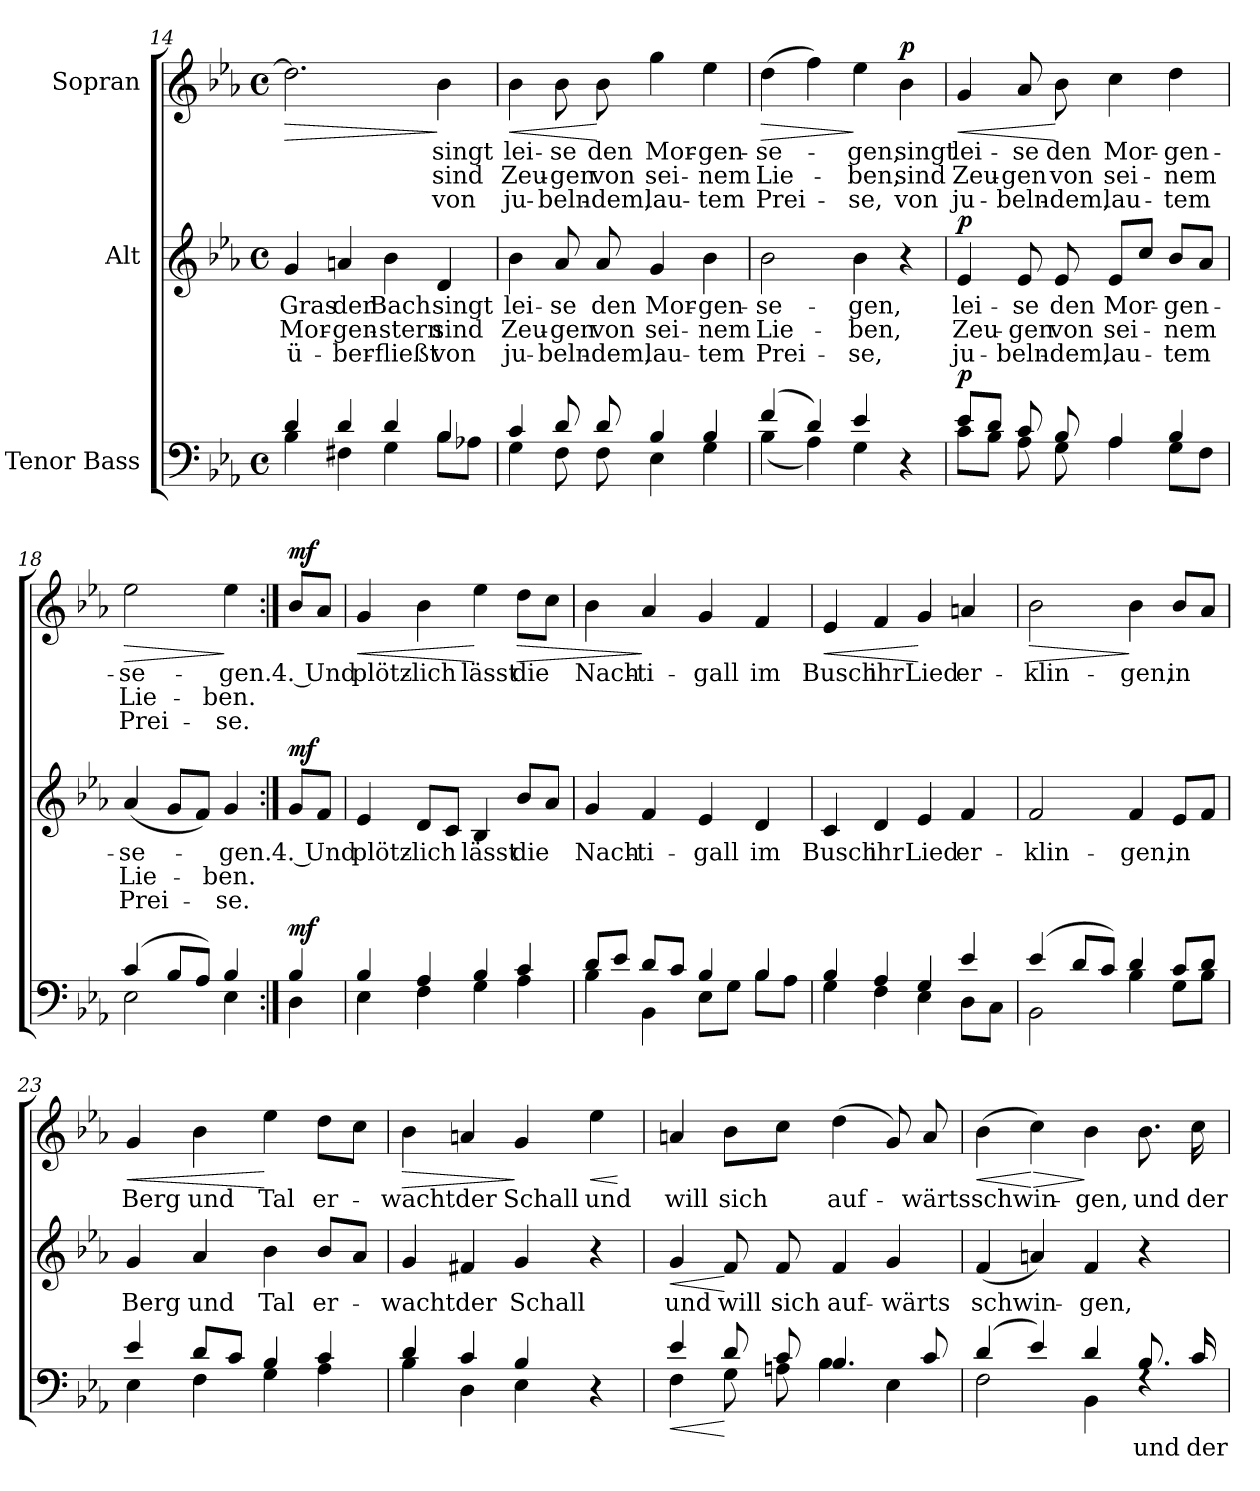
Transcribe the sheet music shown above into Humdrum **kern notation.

**kern	**text	**dynam	**kern	**text	**text	**text	**dynam	**kern	**text	**text	**text	**dynam
*part3	*part3	*part3	*part2	*part2	*part2	*part2	*part2	*part1	*part1	*part1	*part1	*part1
*staff3	*staff3	*staff3	*staff2	*staff2	*staff2	*staff2	*staff2	*staff1	*staff1	*staff1	*staff1	*staff1
*I"Tenor Bass	*	*	*I"Alt	*	*	*	*	*I"Sopran	*	*	*	*
*clefF4	*	*	*clefG2	*	*	*	*	*clefG2	*	*	*	*
*k[b-e-a-]	*	*	*k[b-e-a-]	*	*	*	*	*k[b-e-a-]	*	*	*	*
*M4/4	*	*	*M4/4	*	*	*	*	*M4/4	*	*	*	*
*met(c)	*	*	*met(c)	*	*	*	*	*met(c)	*	*	*	*
=14	=14	=14	=14	=14	=14	=14	=14	=14	=14	=14	=14	=14
*^	*	*	*	*	*	*	*	*	*	*	*	*
!	!	!	!	!	!LO:LY:b	!LO:LY:b	!LO:LY:b	!	!	!	!	!	!LO:HP:b
4d/	4B-\	.	.	4g/	Gras	Mor-	ü-	.	2.dd\]	.	.	.	>
!	!	!	!	!	!LO:LY:b	!LO:LY:b	!LO:LY:b	!	!	!	!	!	!
4d/	4F#X\	.	.	4an/	der	-gen-	-ber-	.	.	.	.	.	.
!	!	!	!	!	!LO:LY:b	!LO:LY:b	!LO:LY:b	!	!	!	!	!	!
4d/	4G\	.	.	4b-\	Bach	-stern	-fließt	.	.	.	.	.	.
!	!	!	!	!	!LO:LY:b	!LO:LY:b	!LO:LY:b	!	!	!LO:LY:b	!LO:LY:b	!LO:LY:b	!
4B-/	8B-\L	.	.	4d/	singt	sind	von	.	4b-\	singt	sind	von	]
.	8A-X\J	.	.	.	.	.	.	.	.	.	.	.	.
!!LO:LB:g=z
=15	=15	=15	=15	=15	=15	=15	=15	=15	=15	=15	=15	=15	=15
!	!	!	!	!	!LO:LY:b	!LO:LY:b	!LO:LY:b	!	!	!LO:LY:b	!LO:LY:b	!LO:LY:b	!LO:HP:b
4c/	4G\	.	.	4b-\	lei-	Zeu-	ju-	.	4b-\	lei-	Zeu-	ju-	<
!	!	!	!	!	!LO:LY:b	!LO:LY:b	!LO:LY:b	!	!	!LO:LY:b	!LO:LY:b	!LO:LY:b	!
8d/	8F\	.	.	8a-/	-se	-gen	-beln-	.	8b-\	-se	-gen	-beln-	.
!	!	!	!	!	!LO:LY:b	!LO:LY:b	!LO:LY:b	!	!	!LO:LY:b	!LO:LY:b	!LO:LY:b	!
8d/	8F\	.	.	8a-/	den	von	-dem,	.	8b-\	den	von	-dem,	[
!	!	!	!	!	!LO:LY:b	!LO:LY:b	!LO:LY:b	!	!	!LO:LY:b	!LO:LY:b	!LO:LY:b	!
4B-/	4E-\	.	.	4g/	Mor-	sei-	lau-	.	4gg\	Mor-	sei-	lau-	.
!	!	!	!	!	!LO:LY:b	!LO:LY:b	!LO:LY:b	!	!	!LO:LY:b	!LO:LY:b	!LO:LY:b	!
4B-/	4G\	.	.	4b-\	-gen-	-nem	-tem	.	4ee-\	-gen-	-nem	-tem	.
=16	=16	=16	=16	=16	=16	=16	=16	=16	=16	=16	=16	=16	=16
!	!	!	!	!	!LO:LY:b	!LO:LY:b	!LO:LY:b	!	!	!LO:LY:b	!LO:LY:b	!LO:LY:b	!LO:HP:b
(4f/	(4B-\	.	.	2b-\	-se-	Lie-	Prei-	.	(4dd\	-se-	Lie-	Prei-	>
4d/)	4A-\)	.	.	.	.	.	.	.	4ff\)	.	.	.	.
!	!	!	!	!	!LO:LY:b	!LO:LY:b	!LO:LY:b	!	!	!LO:LY:b	!LO:LY:b	!LO:LY:b	!
4e-/	4G\	.	.	4b-\	-gen,	-ben,	-se,	.	4ee-\	-gen,	-ben,	-se,	]
!	!	!	!	!	!	!	!	!	!	!LO:LY:b	!LO:LY:b	!LO:LY:b	!LO:DY:a
4r	4ryy	.	.	4r	.	.	.	.	4b-\	singt	sind	von	p
=17	=17	=17	=17	=17	=17	=17	=17	=17	=17	=17	=17	=17	=17
!	!	!	!LO:DY:a	!	!LO:LY:b	!LO:LY:b	!LO:LY:b	!LO:DY:a	!	!LO:LY:b	!LO:LY:b	!LO:LY:b	!LO:HP:b
8e-/L	8c\L	.	p	4e-/	lei-	Zeu-	ju-	p	4g/	lei-	Zeu-	ju-	<
8d/J	8B-\J	.	.	.	.	.	.	.	.	.	.	.	.
!	!	!	!	!	!LO:LY:b	!LO:LY:b	!LO:LY:b	!	!	!LO:LY:b	!LO:LY:b	!LO:LY:b	!
8c/	8A-\	.	.	8e-/	-se	-gen	-beln-	.	8a-/	-se	-gen	-beln-	.
!	!	!	!	!	!LO:LY:b	!LO:LY:b	!LO:LY:b	!	!	!LO:LY:b	!LO:LY:b	!LO:LY:b	!
8B-/	8G\	.	.	8e-/	den	von	-dem,	.	8b-\	den	von	-dem,	[
!	!	!	!	!	!LO:LY:b	!LO:LY:b	!LO:LY:b	!	!	!LO:LY:b	!LO:LY:b	!LO:LY:b	!
4A-/	4A-\	.	.	8e-/L	Mor-	sei-	lau-	.	4cc\	Mor-	sei-	lau-	.
.	.	.	.	8cc/J	.	.	.	.	.	.	.	.	.
!	!	!	!	!	!LO:LY:b	!LO:LY:b	!LO:LY:b	!	!	!LO:LY:b	!LO:LY:b	!LO:LY:b	!
4B-/	8G\L	.	.	8b-/L	-gen-	-nem	-tem	.	4dd\	-gen-	-nem	-tem	.
.	8F\J	.	.	8a-/J	.	.	.	.	.	.	.	.	.
=18	=18	=18	=18	=18	=18	=18	=18	=18	=18	=18	=18	=18	=18
!	!	!	!	!	!LO:LY:b	!LO:LY:b	!LO:LY:b	!	!	!LO:LY:b	!LO:LY:b	!LO:LY:b	!LO:HP:b
(4c/	2E-\	.	.	(4a-/	-se-	Lie-	Prei-	.	2ee-\	-se-	Lie-	Prei-	>
8B-/L	.	.	.	8g/L	.	.	.	.	.	.	.	.	.
8A-/J)	.	.	.	8f/J)	.	.	.	.	.	.	.	.	.
!	!	!	!	!	!LO:LY:b	!LO:LY:b	!LO:LY:b	!	!	!LO:LY:b	!LO:LY:b	!LO:LY:b	!
4B-/	4E-\	.	.	4g/	-gen.	-ben.	-se.	.	4ee-\	-gen.	-ben.	-se.	]
!!LO:LB:g=z
=18X1:|!	=18X1:|!	=18X1:|!	=18X1:|!	=18X1:|!	=18X1:|!	=18X1:|!	=18X1:|!	=18X1:|!	=18X1:|!	=18X1:|!	=18X1:|!	=18X1:|!	=18X1:|!
!	!	!	!LO:DY:a	!	!LO:LY:b	!	!	!LO:DY:a	!	!LO:LY:b	!	!	!LO:DY:a
4B-/	4D\	.	mf	8g/L	4. Und	.	.	mf	8b-/L	4. Und	.	.	mf
.	.	.	.	8f/J	.	.	.	.	8a-/J	.	.	.	.
=19	=19	=19	=19	=19	=19	=19	=19	=19	=19	=19	=19	=19	=19
!	!	!	!	!	!LO:LY:b	!	!	!	!	!LO:LY:b	!	!	!LO:HP:b
4B-/	4E-\	.	.	4e-/	plötz-	.	.	.	4g/	plötz-	.	.	<
!	!	!	!	!	!LO:LY:b	!	!	!	!	!LO:LY:b	!	!	!
4A-/	4F\	.	.	8d/L	-lich	.	.	.	4b-\	-lich	.	.	.
.	.	.	.	8c/J	.	.	.	.	.	.	.	.	.
!	!	!	!	!	!LO:LY:b	!	!	!	!	!LO:LY:b	!	!	!
4B-/	4G\	.	.	4B-/	lässt	.	.	.	4ee-\	lässt	.	.	[
!	!	!	!	!	!LO:LY:b	!	!	!	!	!LO:LY:b	!	!	!LO:HP:b
4c/	4A-\	.	.	8b-/L	die	.	.	.	8dd\L	die	.	.	>
.	.	.	.	8a-/J	.	.	.	.	8cc\J	.	.	.	.
=20	=20	=20	=20	=20	=20	=20	=20	=20	=20	=20	=20	=20	=20
!	!	!	!	!	!LO:LY:b	!	!	!	!	!LO:LY:b	!	!	!
8d/L	4B-\	.	.	4g/	Nach-	.	.	.	4b-\	Nach-	.	.	.
8e-/J	.	.	.	.	.	.	.	.	.	.	.	.	.
!	!	!	!	!	!LO:LY:b	!	!	!	!	!LO:LY:b	!	!	!
8d/L	4BB-\	.	.	4f/	-ti-	.	.	.	4a-/	-ti-	.	.	]
8c/J	.	.	.	.	.	.	.	.	.	.	.	.	.
!	!	!	!	!	!LO:LY:b	!	!	!	!	!LO:LY:b	!	!	!
4B-/	8E-\L	.	.	4e-/	-gall	.	.	.	4g/	-gall	.	.	.
.	8G\J	.	.	.	.	.	.	.	.	.	.	.	.
!	!	!	!	!	!LO:LY:b	!	!	!	!	!LO:LY:b	!	!	!
4B-/	8B-\L	.	.	4d/	im	.	.	.	4f/	im	.	.	.
.	8A-\J	.	.	.	.	.	.	.	.	.	.	.	.
=21	=21	=21	=21	=21	=21	=21	=21	=21	=21	=21	=21	=21	=21
!	!	!	!	!	!LO:LY:b	!	!	!	!	!LO:LY:b	!	!	!LO:HP:b
4B-/	4G\	.	.	4c/	Busch	.	.	.	4e-/	Busch	.	.	<
!	!	!	!	!	!LO:LY:b	!	!	!	!	!LO:LY:b	!	!	!
4A-/	4F\	.	.	4d/	ihr	.	.	.	4f/	ihr	.	.	.
!	!	!	!	!	!LO:LY:b	!	!	!	!	!LO:LY:b	!	!	!
4G/	4E-\	.	.	4e-/	Lied	.	.	.	4g/	Lied	.	.	[
!	!	!	!	!	!LO:LY:b	!	!	!	!	!LO:LY:b	!	!	!
4e-/	8D\L	.	.	4f/	er-	.	.	.	4an/	er-	.	.	.
.	8C\J	.	.	.	.	.	.	.	.	.	.	.	.
!!LO:LB:g=z
=22	=22	=22	=22	=22	=22	=22	=22	=22	=22	=22	=22	=22	=22
!	!	!	!	!	!LO:LY:b	!	!	!	!	!LO:LY:b	!	!	!LO:HP:b
(4e-/	2BB-\	.	.	2f/	-klin-	.	.	.	2b-\	-klin-	.	.	>
8d/L	.	.	.	.	.	.	.	.	.	.	.	.	.
8c/J)	.	.	.	.	.	.	.	.	.	.	.	.	.
!	!	!	!	!	!LO:LY:b	!	!	!	!	!LO:LY:b	!	!	!
4d/	4B-\	.	.	4f/	-gen,	.	.	.	4b-\	-gen,	.	.	]
!	!	!	!	!	!LO:LY:b	!	!	!	!	!LO:LY:b	!	!	!
8c/L	8G\L	.	.	8e-/L	in	.	.	.	8b-/L	in	.	.	.
8d/J	8B-\J	.	.	8f/J	.	.	.	.	8a-/J	.	.	.	.
=23	=23	=23	=23	=23	=23	=23	=23	=23	=23	=23	=23	=23	=23
!	!	!	!	!	!LO:LY:b	!	!	!	!	!LO:LY:b	!	!	!LO:HP:b
4e-/	4E-\	.	.	4g/	Berg	.	.	.	4g/	Berg	.	.	<
!	!	!	!	!	!LO:LY:b	!	!	!	!	!LO:LY:b	!	!	!
8d/L	4F\	.	.	4a-/	und	.	.	.	4b-\	und	.	.	.
8c/J	.	.	.	.	.	.	.	.	.	.	.	.	.
!	!	!	!	!	!LO:LY:b	!	!	!	!	!LO:LY:b	!	!	!
4B-/	4G\	.	.	4b-\	Tal	.	.	.	4ee-\	Tal	.	.	[
!	!	!	!	!	!LO:LY:b	!	!	!	!	!LO:LY:b	!	!	!
4c/	4A-\	.	.	8b-/L	er-	.	.	.	8dd\L	er-	.	.	.
.	.	.	.	8a-/J	.	.	.	.	8cc\J	.	.	.	.
=24	=24	=24	=24	=24	=24	=24	=24	=24	=24	=24	=24	=24	=24
!	!	!	!	!	!LO:LY:b	!	!	!	!	!LO:LY:b	!	!	!LO:HP:b
4d/	4B-\	.	.	4g/	-wacht	.	.	.	4b-\	-wacht	.	.	>
!	!	!	!	!	!LO:LY:b	!	!	!	!	!LO:LY:b	!	!	!
4c/	4D\	.	.	4f#X/	der	.	.	.	4an/	der	.	.	.
!	!	!	!	!	!LO:LY:b	!	!	!	!	!LO:LY:b	!	!	!
4B-/	4E-\	.	.	4g/	Schall	.	.	.	4g/	Schall	.	.	]
!	!	!	!	!	!	!	!	!	!	!LO:LY:b	!	!	!LO:HP:b
4r	4ryy	.	.	4r	.	.	.	.	4ee-\	und	.	.	<
*v	*v	*	*	*	*	*	*	*	*	*	*	*	*
.	.	.	.	.	.	.	.	.	.	.	.	[
!!LO:PB:g=z
=25	=25	=25	=25	=25	=25	=25	=25	=25	=25	=25	=25	=25
!	!	!LO:HP:b	!	!LO:LY:b	!	!	!LO:HP:b	!	!LO:LY:b	!	!	!
*^	*	*	*	*	*	*	*	*	*	*	*	*
4e-/	4F\	.	<	4g/	und	.	.	<	4an/	will	.	.	.
!	!	!	!	!	!LO:LY:b	!	!	!	!	!LO:LY:b	!	!	!
8d/	8G\	.	[	8f/	will	.	.	[	8b-\L	sich	.	.	.
!	!	!	!	!	!LO:LY:b	!	!	!	!	!	!	!	!
8c/	8An\	.	.	8f/	sich	.	.	.	8cc\J	.	.	.	.
!	!	!	!	!	!LO:LY:b	!	!	!	!	!LO:LY:b	!	!	!
4.B-/	4B-\	.	.	4f/	auf-	.	.	.	(4dd\	auf-	.	.	.
!	!	!	!	!	!LO:LY:b	!	!	!	!	!	!	!	!
.	4E-\	.	.	4g/	-wärts	.	.	.	8g/)	.	.	.	.
!	!	!	!	!	!	!	!	!	!	!LO:LY:b	!	!	!
8c/	.	.	.	.	.	.	.	.	8a/	-wärts	.	.	.
=26	=26	=26	=26	=26	=26	=26	=26	=26	=26	=26	=26	=26	=26
!	!	!	!	!	!LO:LY:b	!	!	!	!	!LO:LY:b	!	!	!LO:HP:b
(4d/	2F\	.	.	(4f/	schwin-	.	.	.	(4b-\	schwin-	.	.	<
!	!	!	!	!	!	!	!	!	!	!	!	!	!LO:HP:n=1:b
4e-/)	.	.	.	4an/)	.	.	.	.	4cc\)	.	.	.	[ >
!	!	!	!	!	!LO:LY:b	!	!	!	!	!LO:LY:b	!	!	!
4d/	4BB-\	.	.	4f/	-gen,	.	.	.	4b-\	-gen,	.	.	]
!	!	!LO:LY:b	!	!	!	!	!	!	!	!LO:LY:b	!	!	!
8.B-/	4rF	und	.	4r	.	.	.	.	8.b-\	und	.	.	.
!	!	!LO:LY:b	!	!	!	!	!	!	!	!LO:LY:b	!	!	!
16c/	.	der	.	.	.	.	.	.	16cc\	der	.	.	.
*v	*v	*	*	*	*	*	*	*	*	*	*	*	*
=	=	=	=	=	=	=	=	=	=	=	=	=
*-	*-	*-	*-	*-	*-	*-	*-	*-	*-	*-	*-	*-
